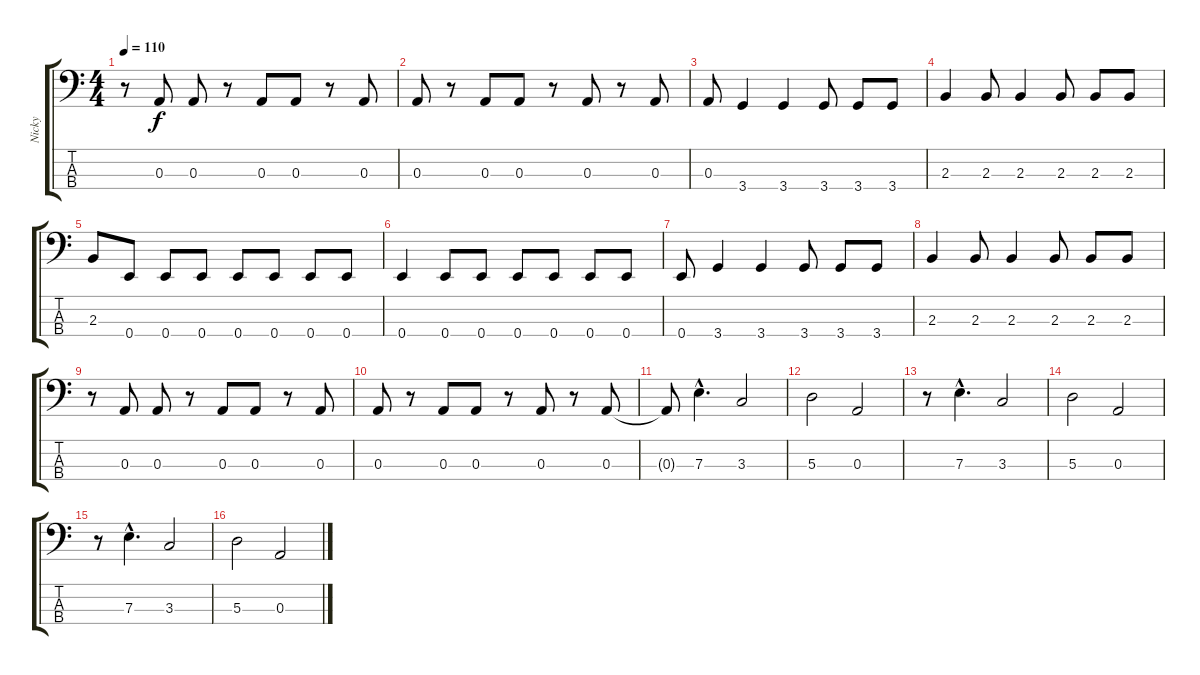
\track ("Nicky" "Nicky") {instrument electricbassfinger}
\staff {score tabs}
\tuning (G2 D2 A1 E1) {hide}
\ts (4 4)
\tempo 110
\clef f4
\ks c
r.8{dy f} 0.3.8 0.3.8 r.8 0.3.8 0.3.8 r.8 0.3.8 |
0.3.8 r.8 0.3.8 0.3.8 r.8 0.3.8 r.8 0.3.8 |
0.3.8 3.4.4 3.4.4 3.4.8 3.4.8 3.4.8 |
2.3.4 2.3.8 2.3.4 2.3.8 2.3.8 2.3.8 |
2.3.8 0.4.8 0.4.8 0.4.8 0.4.8 0.4.8 0.4.8 0.4.8 |
0.4.4 0.4.8 0.4.8 0.4.8 0.4.8 0.4.8 0.4.8 |
0.4.8 3.4.4 3.4.4 3.4.8 3.4.8 3.4.8 |
2.3.4 2.3.8 2.3.4 2.3.8 2.3.8 2.3.8 |
r.8 0.3.8 0.3.8 r.8 0.3.8 0.3.8 r.8 0.3.8 |
0.3.8 r.8 0.3.8 0.3.8 r.8 0.3.8 r.8 0.3.8 |
0.3{t}.8 7.3{hac}.4{d} 3.3.2 |
5.3.2 0.3.2 |
r.8 7.3{hac}.4{d} 3.3.2 |
5.3.2 0.3.2 |
r.8 7.3{hac}.4{d} 3.3.2 |
5.3.2 0.3.2
